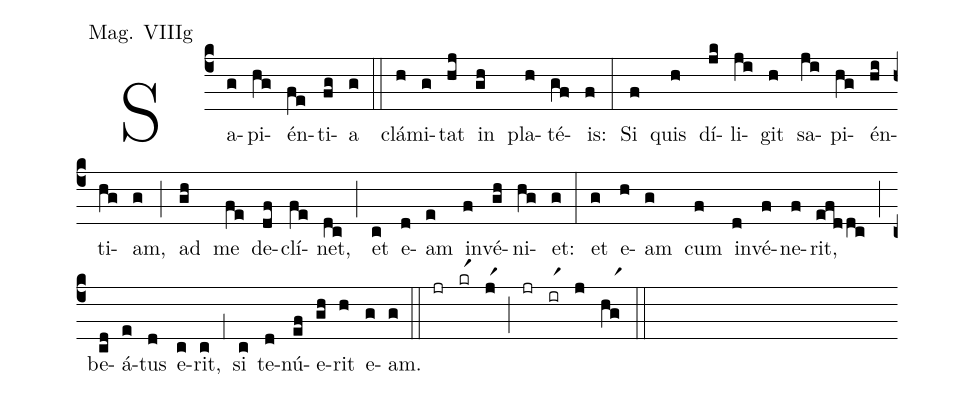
annotation: Mag. VIIIg;
%%
(c4) Sa(g)pi(hg)én(fe)ti(fg)a(g) (::) clá(h)mi(g)tat(hj) in(gh) pla(h)té(gf)is:(f) (:) Si(f) quis(h) dí(jk)li(ji)git(h) sa(ji)pi(hg)én(hi)ti(hg)am,(g) (;) ad(gh) me(fe) de(df)clí(fe)net,(dc) (;) et(c) e(d)am(e) in(f)vé(gh)ni(hg)et:(g) (:) et(g) e(h)am(g) cum(f) in(d)vé(f)ne(f)rit,(efddc) (;) be(cd)á(e)tus(d) e(c)rit,(c) (;1) si(c) te(d)nú(ef)e(gh)rit(h) e(g)am.(g) (::) (jr)(krr1)(jr1)(;)(jr)(irr1)(j)(hgr1)(::)
